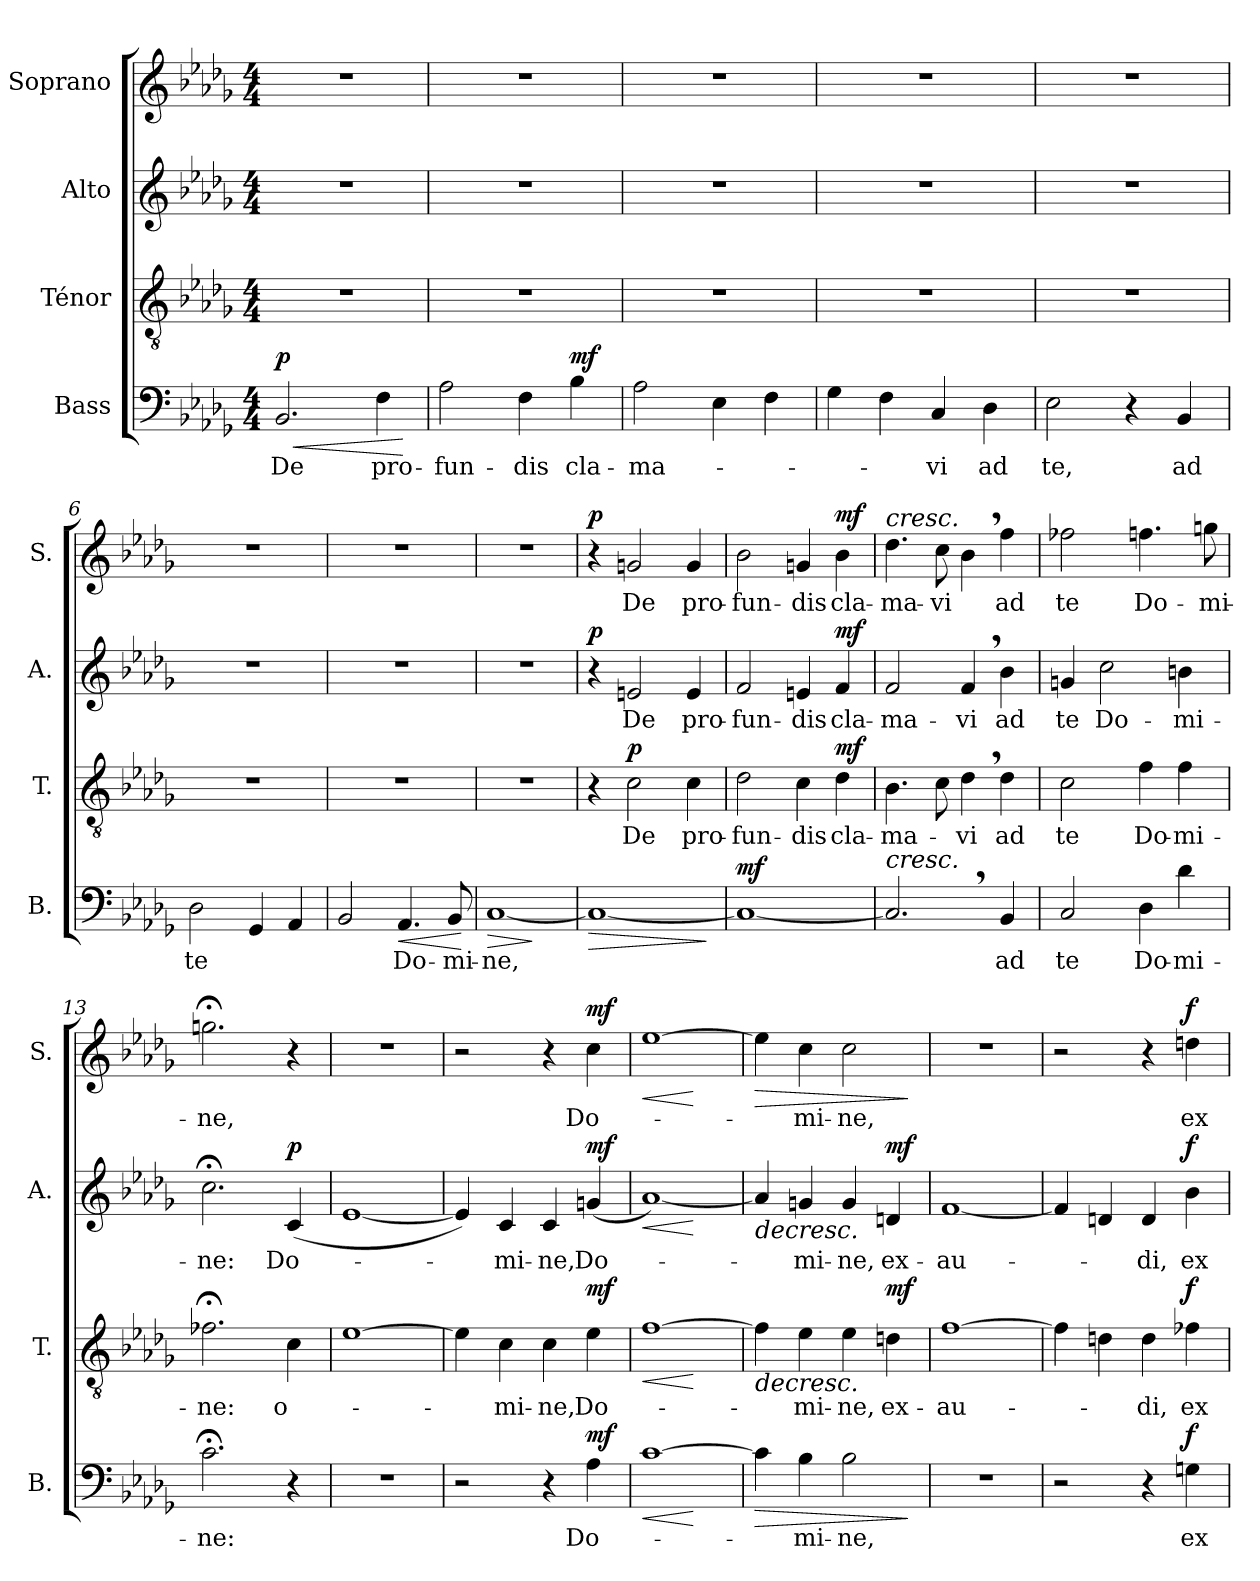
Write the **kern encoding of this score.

**kern	**text	**dynam	**kern	**text	**dynam	**kern	**text	**dynam	**kern	**text	**dynam
*part4	*part4	*part4	*part3	*part3	*part3	*part2	*part2	*part2	*part1	*part1	*part1
*staff4	*staff4	*staff4	*staff3	*staff3	*staff3	*staff2	*staff2	*staff2	*staff1	*staff1	*staff1
*I"Bass	*	*	*I"Ténor	*	*	*I"Alto	*	*	*I"Soprano	*	*
*I'B.	*	*	*I'T.	*	*	*I'A.	*	*	*I'S.	*	*
*clefF4	*	*	*clefGv2	*	*	*clefG2	*	*	*clefG2	*	*
*k[b-e-a-d-g-]	*	*	*k[b-e-a-d-g-]	*	*	*k[b-e-a-d-g-]	*	*	*k[b-e-a-d-g-]	*	*
*M4/4	*	*	*M4/4	*	*	*M4/4	*	*	*M4/4	*	*
*MM75	*	*	*MM75	*	*	*MM75	*	*	*MM75	*	*
=1	=1	=1	=1	=1	=1	=1	=1	=1	=1	=1	=1
!	!LO:LY:b	!LO:HP:b	!	!	!	!	!	!	!	!	!
!	!	!LO:DY:n=1:a	!	!	!	!	!	!	!	!	!
2.BB-/	De	< p	1r	.	.	1r	.	.	1r	.	.
!	!LO:LY:b	!	!	!	!	!	!	!	!	!	!
4F\	pro-	.	.	.	.	.	.	.	.	.	.
.	.	[	.	.	.	.	.	.	.	.	.
=2	=2	=2	=2	=2	=2	=2	=2	=2	=2	=2	=2
!	!LO:LY:b	!	!	!	!	!	!	!	!	!	!
2A-\	-fun-	.	1r	.	.	1r	.	.	1r	.	.
!	!LO:LY:b	!	!	!	!	!	!	!	!	!	!
4F\	-dis	.	.	.	.	.	.	.	.	.	.
!	!LO:LY:b	!LO:DY:a	!	!	!	!	!	!	!	!	!
4B-\	cla-	mf	.	.	.	.	.	.	.	.	.
=3	=3	=3	=3	=3	=3	=3	=3	=3	=3	=3	=3
!	!LO:LY:b	!	!	!	!	!	!	!	!	!	!
2A-\	-ma-	.	1r	.	.	1r	.	.	1r	.	.
4E-\	.	.	.	.	.	.	.	.	.	.	.
4F\	.	.	.	.	.	.	.	.	.	.	.
=4	=4	=4	=4	=4	=4	=4	=4	=4	=4	=4	=4
4G-\	.	.	1r	.	.	1r	.	.	1r	.	.
4F\	.	.	.	.	.	.	.	.	.	.	.
!	!LO:LY:b	!	!	!	!	!	!	!	!	!	!
4C/	-vi	.	.	.	.	.	.	.	.	.	.
!	!LO:LY:b	!	!	!	!	!	!	!	!	!	!
4D-\	ad	.	.	.	.	.	.	.	.	.	.
=5	=5	=5	=5	=5	=5	=5	=5	=5	=5	=5	=5
!	!LO:LY:b	!	!	!	!	!	!	!	!	!	!
2E-\	te,	.	1r	.	.	1r	.	.	1r	.	.
4r	.	.	.	.	.	.	.	.	.	.	.
!	!LO:LY:b	!	!	!	!	!	!	!	!	!	!
4BB-/	ad	.	.	.	.	.	.	.	.	.	.
=6	=6	=6	=6	=6	=6	=6	=6	=6	=6	=6	=6
!	!LO:LY:b	!	!	!	!	!	!	!	!	!	!
2D-\	te	.	1r	.	.	1r	.	.	1r	.	.
4GG-/	.	.	.	.	.	.	.	.	.	.	.
4AA-/	.	.	.	.	.	.	.	.	.	.	.
=7	=7	=7	=7	=7	=7	=7	=7	=7	=7	=7	=7
2BB-/	.	.	1r	.	.	1r	.	.	1r	.	.
!	!LO:LY:b	!LO:HP:b	!	!	!	!	!	!	!	!	!
4.AA-/	Do-	<	.	.	.	.	.	.	.	.	.
!	!LO:LY:b	!	!	!	!	!	!	!	!	!	!
8BB-/	-mi-	.	.	.	.	.	.	.	.	.	.
.	.	[	.	.	.	.	.	.	.	.	.
=8	=8	=8	=8	=8	=8	=8	=8	=8	=8	=8	=8
!	!LO:LY:b	!LO:HP:b	!	!	!	!	!	!	!	!	!
[1C	-ne,	>	1r	.	.	1r	.	.	1r	.	.
.	.	]	.	.	.	.	.	.	.	.	.
=9	=9	=9	=9	=9	=9	=9	=9	=9	=9	=9	=9
!	!	!LO:HP:b	!	!	!	!	!	!LO:DY:a	!	!	!LO:DY:a
1C_	.	>	4r	.	.	4r	.	p	4r	.	p
!	!	!	!	!LO:LY:b	!LO:DY:a	!	!LO:LY:b	!	!	!LO:LY:b	!
.	.	.	2c\	De	p	2en/	De	.	2gn/	De	.
!	!	!	!	!LO:LY:b	!	!	!LO:LY:b	!	!	!LO:LY:b	!
.	.	.	4c\	pro-	.	4e/	pro-	.	4g/	pro-	.
.	.	]	.	.	.	.	.	.	.	.	.
=10	=10	=10	=10	=10	=10	=10	=10	=10	=10	=10	=10
!	!	!LO:DY:a	!	!LO:LY:b	!	!	!LO:LY:b	!	!	!LO:LY:b	!
1C_	.	mf	2d-\	-fun-	.	2f/	-fun-	.	2b-\	-fun-	.
!	!	!	!	!LO:LY:b	!	!	!LO:LY:b	!	!	!LO:LY:b	!
.	.	.	4c\	-dis	.	4en/	-dis	.	4gn/	-dis	.
!	!	!	!	!LO:LY:b	!LO:DY:a	!	!LO:LY:b	!LO:DY:a	!	!LO:LY:b	!LO:DY:a
.	.	.	4d-\	cla-	mf	4f/	cla-	mf	4b-\	cla-	mf
!!LO:LB:g=z
=11	=11	=11	=11	=11	=11	=11	=11	=11	=11	=11	=11
!	!	!	!	!	!	!	!	!	!LO:TX:a:i:t=cresc.	!	!
!LO:TX:a:i:t=cresc.	!	!	!	!	!	!	!	!	!	!	!
!	!	!	!	!LO:LY:b	!	!	!LO:LY:b	!	!	!LO:LY:b	!
2.C,/]	.	.	4.B-\	-ma-	.	2f/	-ma-	.	4.dd-\	-ma-	.
!	!	!	!	!	!	!	!	!	!	!LO:LY:b	!
.	.	.	8c\	.	.	.	.	.	8cc\	-vi	.
!	!	!	!	!LO:LY:b	!	!	!LO:LY:b	!	!	!	!
.	.	.	4d-,\	-vi	.	4f,/	-vi	.	4b-,\	.	.
!	!LO:LY:b	!	!	!LO:LY:b	!	!	!LO:LY:b	!	!	!LO:LY:b	!
4BB-/	ad	.	4d-\	ad	.	4b-\	ad	.	4ff\	ad	.
=12	=12	=12	=12	=12	=12	=12	=12	=12	=12	=12	=12
!	!LO:LY:b	!	!	!LO:LY:b	!	!	!LO:LY:b	!	!	!LO:LY:b	!
2C/	te	.	2c\	te	.	4gn/	te	.	2ff-X\	te	.
!	!	!	!	!	!	!	!LO:LY:b	!	!	!	!
.	.	.	.	.	.	2cc\	Do-	.	.	.	.
!	!LO:LY:b	!	!	!LO:LY:b	!	!	!	!	!	!LO:LY:b	!
4D-\	Do-	.	4f\	Do-	.	.	.	.	4.ffn\	Do-	.
!	!LO:LY:b	!	!	!LO:LY:b	!	!	!LO:LY:b	!	!	!	!
4d-\	-mi-	.	4f\	-mi-	.	4bn\	-mi-	.	.	.	.
!	!	!	!	!	!	!	!	!	!	!LO:LY:b	!
.	.	.	.	.	.	.	.	.	8ggn\	-mi-	.
=13	=13	=13	=13	=13	=13	=13	=13	=13	=13	=13	=13
!	!LO:LY:b	!	!	!LO:LY:b	!	!	!LO:LY:b	!	!	!LO:LY:b	!
2.c;<\	-ne:	.	2.f-X;<\	-ne:	.	2.cc;<\	-ne:	.	2.ggn;<\	-ne,	.
!	!	!	!	!LO:LY:b	!	!	!LO:LY:b	!LO:DY:a	!	!	!
4r	.	.	4c\	o-	.	(<4c/	Do-	p	4r	.	.
=14	=14	=14	=14	=14	=14	=14	=14	=14	=14	=14	=14
1r	.	.	[1e-	.	.	[1e-	.	.	1r	.	.
=15	=15	=15	=15	=15	=15	=15	=15	=15	=15	=15	=15
2r	.	.	4e-\]	.	.	4e-/])	.	.	2r	.	.
!	!	!	!	!LO:LY:b	!	!	!LO:LY:b	!	!	!	!
.	.	.	4c\	-mi-	.	4c/	-mi-	.	.	.	.
!	!	!	!	!LO:LY:b	!	!	!LO:LY:b	!	!	!	!
4r	.	.	4c\	-ne,	.	4c/	-ne,	.	4r	.	.
!	!LO:LY:b	!LO:DY:a	!	!LO:LY:b	!LO:DY:a	!	!LO:LY:b	!LO:DY:a	!	!LO:LY:b	!LO:DY:a
4A-\	Do-	mf	4e-\	Do-	mf	(<4gn/	Do-	mf	4cc\	Do-	mf
=16	=16	=16	=16	=16	=16	=16	=16	=16	=16	=16	=16
!	!	!LO:HP:b	!	!	!LO:HP:b	!	!	!LO:HP:b	!	!	!LO:HP:b
[1c	.	<	[1f	.	<	[1a-)	.	<	[1ee-	.	<
.	.	[	.	.	[	.	.	[	.	.	[
=17	=17	=17	=17	=17	=17	=17	=17	=17	=17	=17	=17
!	!	!LO:HP:b	!	!	!LO:HP:b	!	!	!LO:HP:b	!	!	!LO:HP:b
4c\]	.	>	4f\]	.	>	4a-/]	.	>	4ee-\]	.	>
!	!LO:LY:b	!	!	!LO:LY:b	!	!	!LO:LY:b	!	!	!LO:LY:b	!
4B-\	-mi-	.	4e-\	-mi-	.	4gn/	-mi-	.	4cc\	-mi-	.
!	!LO:LY:b	!	!	!LO:LY:b	!	!	!LO:LY:b	!	!	!LO:LY:b	!
2B-\	-ne,	.	4e-\	-ne,	.	4g/	-ne,	.	2cc\	-ne,	.
!	!	!	!	!LO:LY:b	!LO:DY:a	!	!LO:LY:b	!LO:DY:a	!	!	!
.	.	.	4dn\	ex-	mf	4dn/	ex-	mf	.	.	.
.	.	]	.	.	]	.	.	]	.	.	]
=18	=18	=18	=18	=18	=18	=18	=18	=18	=18	=18	=18
!	!	!	!	!LO:LY:b	!	!	!LO:LY:b	!	!	!	!
1r	.	.	[1f	-au-	.	[1f	-au-	.	1r	.	.
=19	=19	=19	=19	=19	=19	=19	=19	=19	=19	=19	=19
2r	.	.	4f\]	.	.	4f/]	.	.	2r	.	.
.	.	.	4dn\	.	.	4dn/	.	.	.	.	.
!	!	!	!	!LO:LY:b	!	!	!LO:LY:b	!	!	!	!
4r	.	.	4d\	-di,	.	4d/	-di,	.	4r	.	.
!	!LO:LY:b	!LO:DY:a	!	!LO:LY:b	!LO:DY:a	!	!LO:LY:b	!LO:DY:a	!	!LO:LY:b	!LO:DY:a
4Gn\	ex-	f	4f-X\	ex-	f	4b-\	ex-	f	4ddn\	ex-	f
=	=	=	=	=	=	=	=	=	=	=	=
*-	*-	*-	*-	*-	*-	*-	*-	*-	*-	*-	*-
